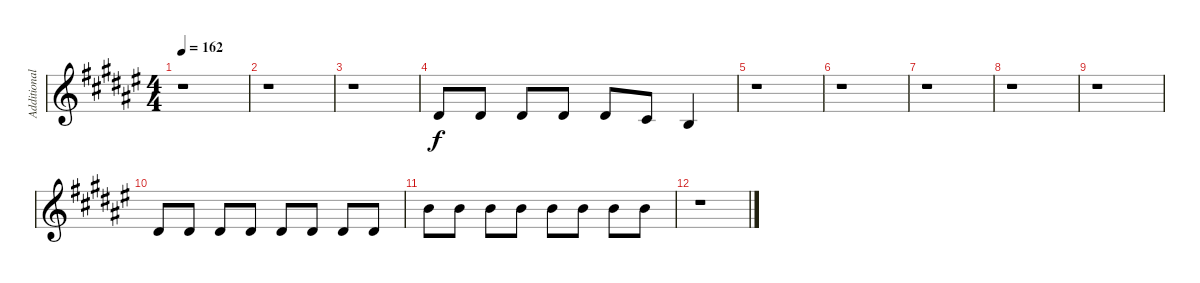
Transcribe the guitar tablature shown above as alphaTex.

\track ("Additional Vocals" "Additional") {instrument altosax}
\staff {score}
\tuning (E4 B3 G3 D3 A2 E2) {hide}
\ts (4 4)
\tempo 162
\clef g2
\ks f#
r.1{dy f} |
r.1 |
r.1 |
8.3.8 8.3.8 8.3.8 8.3.8 8.3.8 6.3.8 4.3.4 |
r.1 |
r.1 |
r.1 |
r.1 |
r.1 |
8.3.8 8.3.8 8.3.8 8.3.8 8.3.8 8.3.8 8.3.8 8.3.8 |
12.2.8 12.2.8 12.2.8 12.2.8 12.2.8 12.2.8 12.2.8 12.2.8 |
r.1
